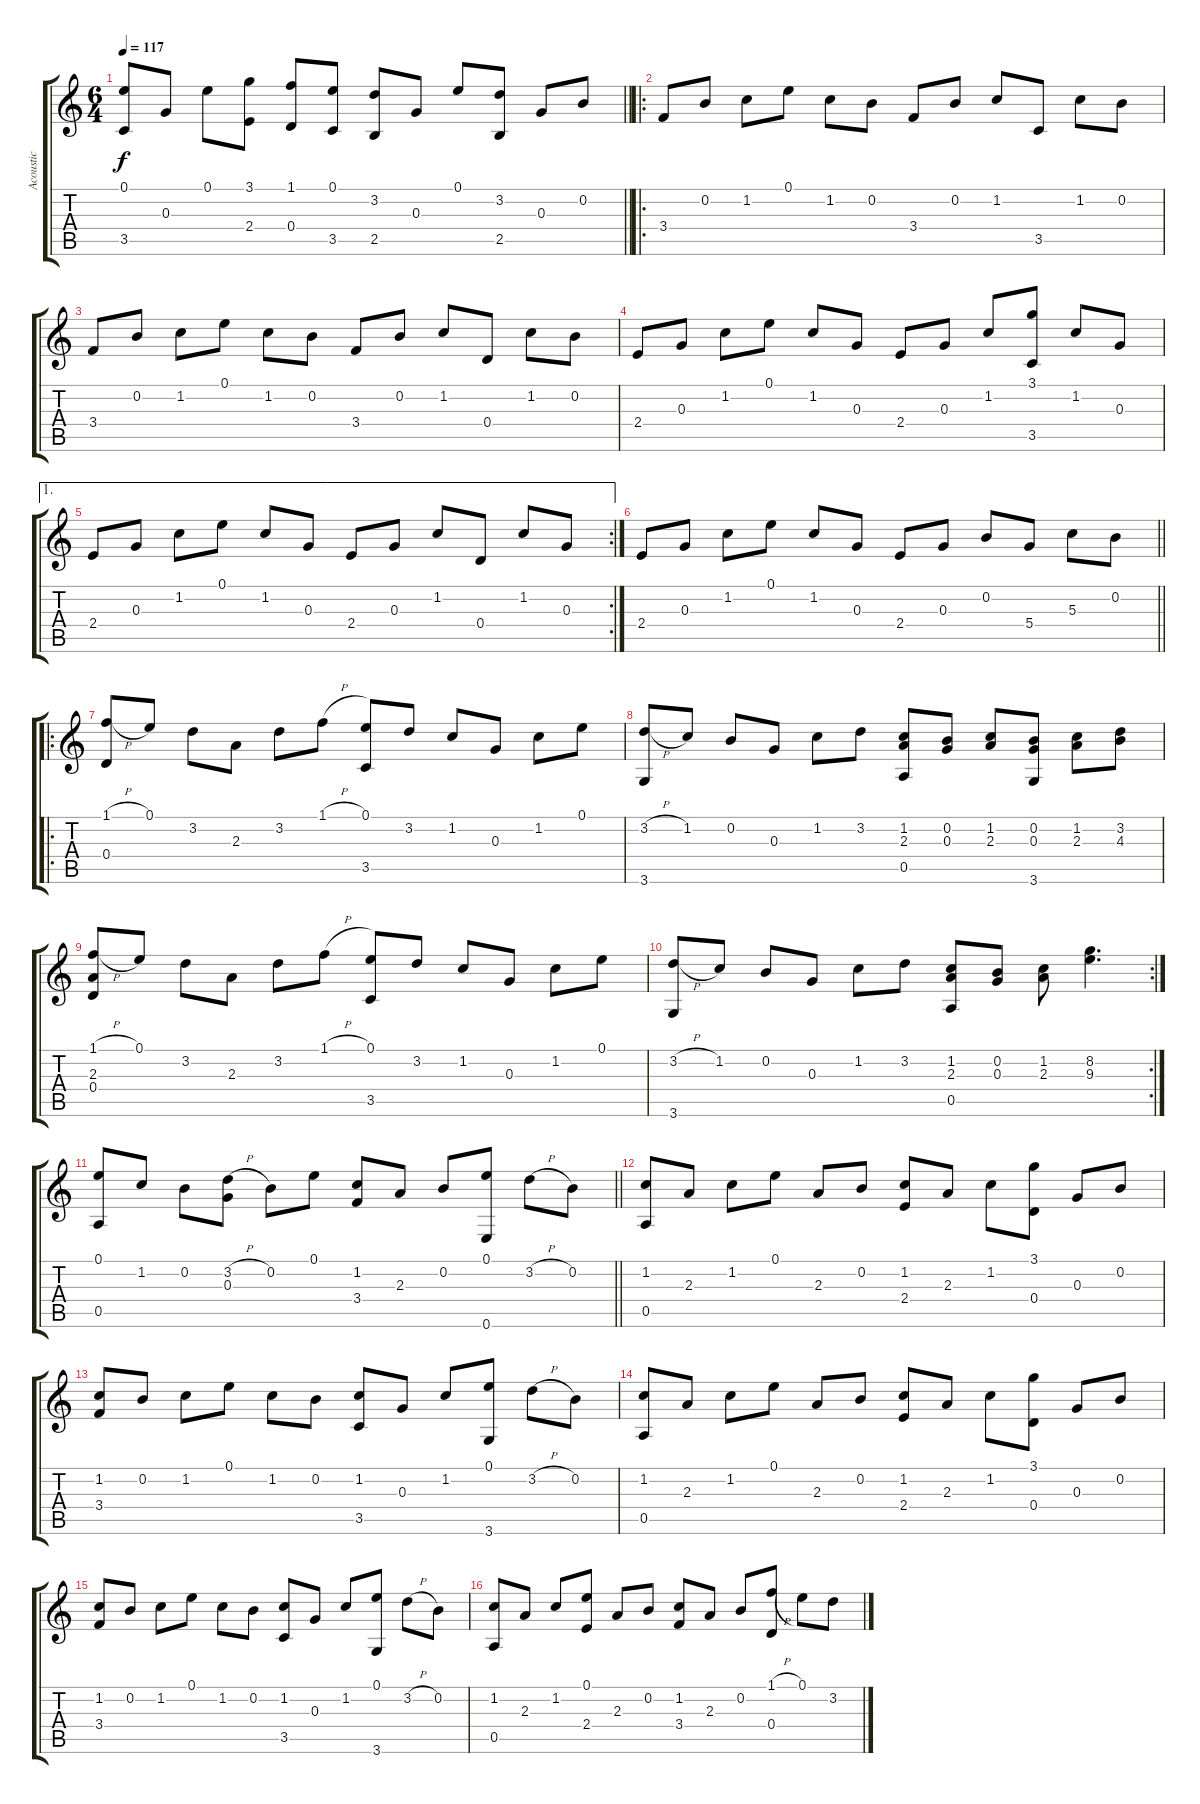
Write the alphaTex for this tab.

\track ("Acoustic" "Acoustic") {instrument acousticguitarsteel}
\staff {score tabs}
\tuning (E4 B3 G3 D3 A2 E2) {hide}
\ts (6 4)
\tempo 117
\clef g2
\barLineRight lightlight
\ks c
(0.1 3.5).8{dy f} 0.3.8 0.1.8 (3.1 2.4).8 (1.1 0.4).8 (0.1 3.5).8 (3.2 2.5).8 0.3.8 0.1.8 (3.2 2.5).8 0.3.8 0.2.8 |
\ro
3.4.8 0.2.8 1.2.8 0.1.8 1.2.8 0.2.8 3.4.8 0.2.8 1.2.8 3.5.8 1.2.8 0.2.8 |
3.4.8 0.2.8 1.2.8 0.1.8 1.2.8 0.2.8 3.4.8 0.2.8 1.2.8 0.4.8 1.2.8 0.2.8 |
2.4.8 0.3.8 1.2.8 0.1.8 1.2.8 0.3.8 2.4.8 0.3.8 1.2.8 (3.1 3.5).8 1.2.8 0.3.8 |
\ae 1
\rc 2
2.4.8 0.3.8 1.2.8 0.1.8 1.2.8 0.3.8 2.4.8 0.3.8 1.2.8 0.4.8 1.2.8 0.3.8 |
\barLineRight lightlight
2.4.8 0.3.8 1.2.8 0.1.8 1.2.8 0.3.8 2.4.8 0.3.8 0.2.8 5.4.8 5.3.8 0.2.8 |
\ro
(1.1{h} 0.4).8 0.1.8 3.2.8 2.3.8 3.2.8 1.1{h}.8 (0.1 3.5).8 3.2.8 1.2.8 0.3.8 1.2.8 0.1.8 |
(3.2{h} 3.6).8 1.2.8 0.2.8 0.3.8 1.2.8 3.2.8 (1.2 2.3 0.5).8 (0.2 0.3).8 (1.2 2.3).8 (0.2 0.3 3.6).8 (1.2 2.3).8 (3.2 4.3).8 |
(1.1{h} 2.3 0.4).8 0.1.8 3.2.8 2.3.8 3.2.8 1.1{h}.8 (0.1 3.5).8 3.2.8 1.2.8 0.3.8 1.2.8 0.1.8 |
\rc 2
(3.2{h} 3.6).8 1.2.8 0.2.8 0.3.8 1.2.8 3.2.8 (1.2 2.3 0.5).8 (0.2 0.3).8 (1.2 2.3).8 (8.2 9.3).4{d} |
\barLineRight lightlight
(0.1 0.5).8 1.2.8 0.2.8 (3.2{h} 0.3).8 0.2.8 0.1.8 (1.2 3.4).8 2.3.8 0.2.8 (0.1 0.6).8 3.2{h}.8 0.2.8 |
(1.2 0.5).8 2.3.8 1.2.8 0.1.8 2.3.8 0.2.8 (1.2 2.4).8 2.3.8 1.2.8 (3.1 0.4).8 0.3.8 0.2.8 |
(1.2 3.4).8 0.2.8 1.2.8 0.1.8 1.2.8 0.2.8 (1.2 3.5).8 0.3.8 1.2.8 (0.1 3.6).8 3.2{h}.8 0.2.8 |
(1.2 0.5).8 2.3.8 1.2.8 0.1.8 2.3.8 0.2.8 (1.2 2.4).8 2.3.8 1.2.8 (3.1 0.4).8 0.3.8 0.2.8 |
(1.2 3.4).8 0.2.8 1.2.8 0.1.8 1.2.8 0.2.8 (1.2 3.5).8 0.3.8 1.2.8 (0.1 3.6).8 3.2{h}.8 0.2.8 |
(1.2 0.5).8 2.3.8 1.2.8 (0.1 2.4).8 2.3.8 0.2.8 (1.2 3.4).8 2.3.8 0.2.8 (1.1{h} 0.4).8 0.1.8 3.2.8
